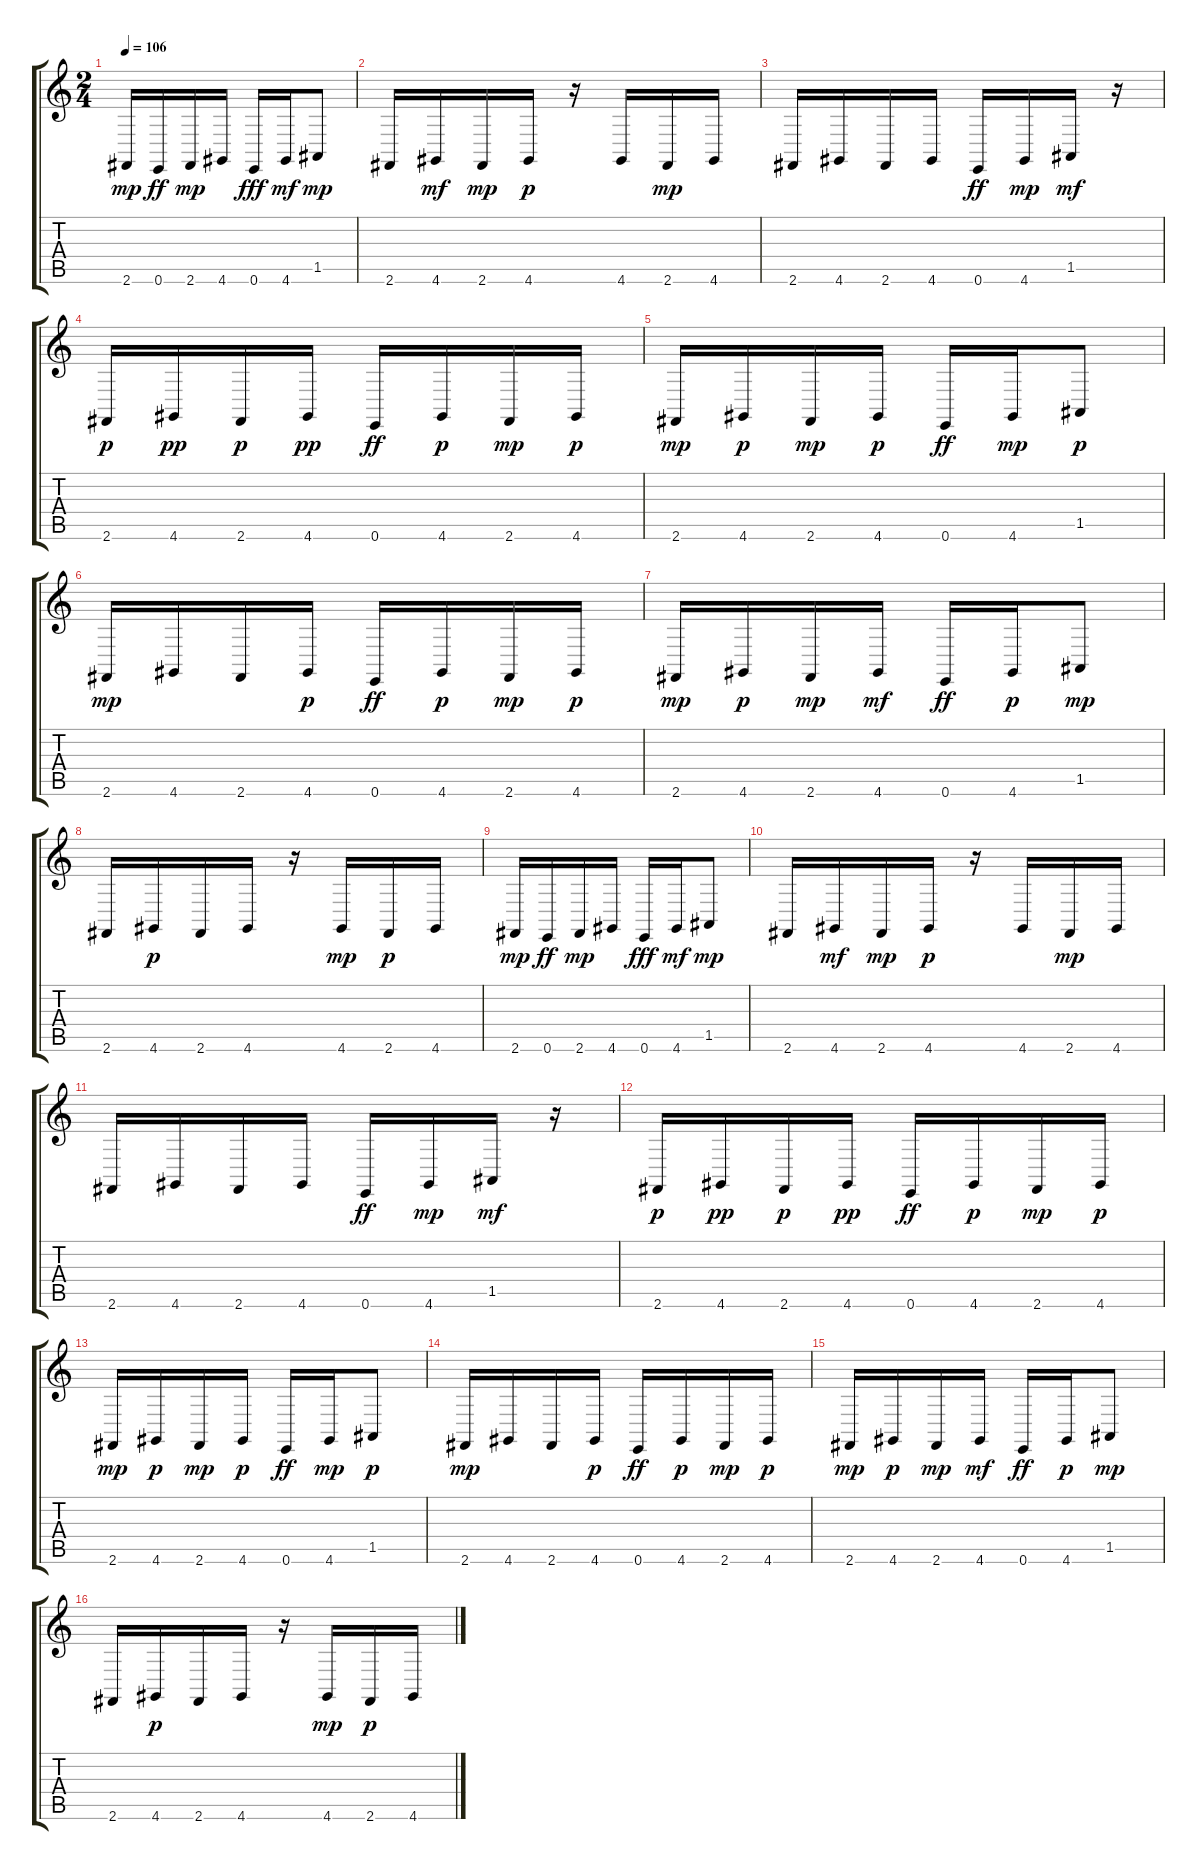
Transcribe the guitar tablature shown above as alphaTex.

\track "" {instrument acousticgrandpiano}
\staff {score tabs}
\tuning (E4 B3 G3 D3 A2 E2) {hide}
\ts (2 4)
\tempo 106
\clef g2
\ks c
2.6.16{dy mp} 0.6.16{dy ff} 2.6.16{dy mp} 4.6.16 0.6.16{dy fff} 4.6.16{dy mf} 1.5.8{dy mp} |
2.6.16 4.6.16{dy mf} 2.6.16{dy mp} 4.6.16{dy p} r.16 4.6.16 2.6.16{dy mp} 4.6.16 |
2.6.16 4.6.16 2.6.16 4.6.16 0.6.16{dy ff} 4.6.16{dy mp} 1.5.16{dy mf} r.16 |
2.6.16{dy p} 4.6.16{dy pp} 2.6.16{dy p} 4.6.16{dy pp} 0.6.16{dy ff} 4.6.16{dy p} 2.6.16{dy mp} 4.6.16{dy p} |
2.6.16{dy mp} 4.6.16{dy p} 2.6.16{dy mp} 4.6.16{dy p} 0.6.16{dy ff} 4.6.16{dy mp} 1.5.8{dy p} |
2.6.16{dy mp} 4.6.16 2.6.16 4.6.16{dy p} 0.6.16{dy ff} 4.6.16{dy p} 2.6.16{dy mp} 4.6.16{dy p} |
2.6.16{dy mp} 4.6.16{dy p} 2.6.16{dy mp} 4.6.16{dy mf} 0.6.16{dy ff} 4.6.16{dy p} 1.5.8{dy mp} |
2.6.16 4.6.16{dy p} 2.6.16 4.6.16 r.16 4.6.16{dy mp} 2.6.16{dy p} 4.6.16 |
2.6.16{dy mp} 0.6.16{dy ff} 2.6.16{dy mp} 4.6.16 0.6.16{dy fff} 4.6.16{dy mf} 1.5.8{dy mp} |
2.6.16 4.6.16{dy mf} 2.6.16{dy mp} 4.6.16{dy p} r.16 4.6.16 2.6.16{dy mp} 4.6.16 |
2.6.16 4.6.16 2.6.16 4.6.16 0.6.16{dy ff} 4.6.16{dy mp} 1.5.16{dy mf} r.16 |
2.6.16{dy p} 4.6.16{dy pp} 2.6.16{dy p} 4.6.16{dy pp} 0.6.16{dy ff} 4.6.16{dy p} 2.6.16{dy mp} 4.6.16{dy p} |
2.6.16{dy mp} 4.6.16{dy p} 2.6.16{dy mp} 4.6.16{dy p} 0.6.16{dy ff} 4.6.16{dy mp} 1.5.8{dy p} |
2.6.16{dy mp} 4.6.16 2.6.16 4.6.16{dy p} 0.6.16{dy ff} 4.6.16{dy p} 2.6.16{dy mp} 4.6.16{dy p} |
2.6.16{dy mp} 4.6.16{dy p} 2.6.16{dy mp} 4.6.16{dy mf} 0.6.16{dy ff} 4.6.16{dy p} 1.5.8{dy mp} |
2.6.16 4.6.16{dy p} 2.6.16 4.6.16 r.16 4.6.16{dy mp} 2.6.16{dy p} 4.6.16
